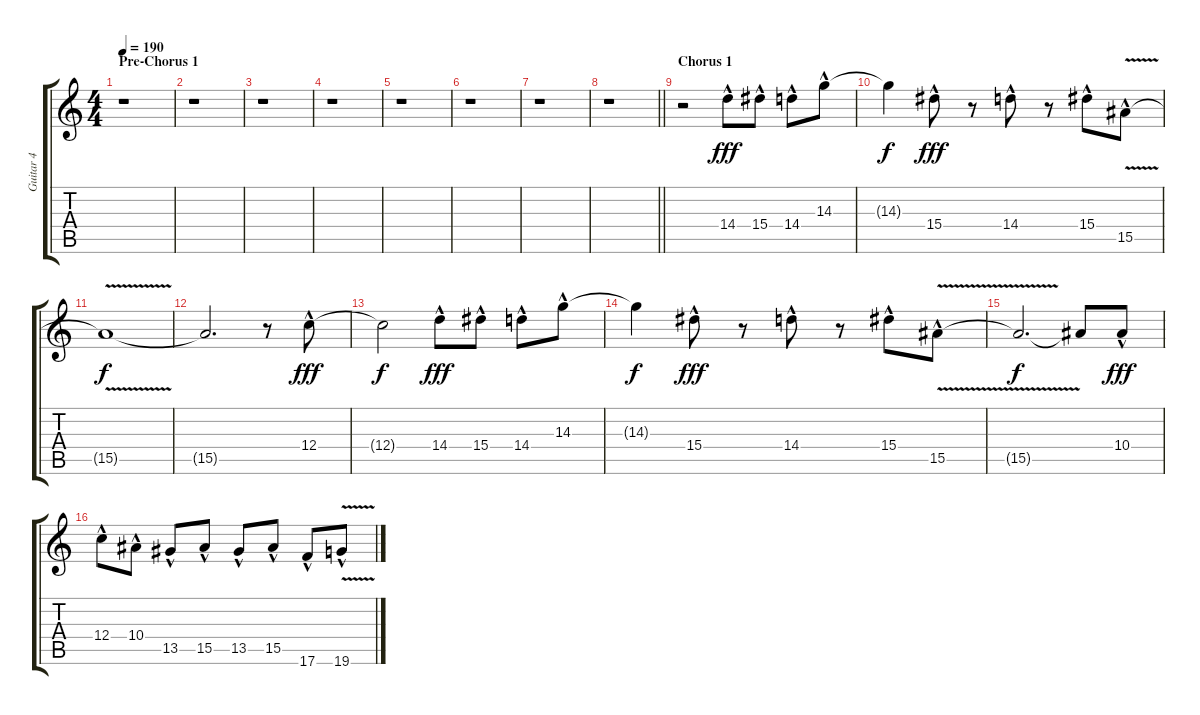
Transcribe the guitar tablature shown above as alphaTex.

\track ("Guitar 4" "Guitar 4") {instrument distortionguitar}
\staff {score tabs}
\tuning (D4 A3 F3 C3 G2 C2) {hide}
\ts (4 4)
\section ("" "Pre-Chorus 1")
\tempo 190
\clef g2
\ks c
r.1{dy fff} |
r.1 |
r.1 |
r.1 |
r.1 |
r.1 |
r.1 |
\barLineRight lightlight
r.1 |
\section ("" "Chorus 1")
r.2 14.4{hac}.8 15.4{hac}.8 14.4{hac}.8 14.3{hac}.8 |
14.3{t}.4{dy f} 15.4{hac}.8{dy fff} r.8 14.4{hac}.8 r.8 15.4{hac}.8 15.5{v hac}.8 |
15.5{t}.1{dy f} |
15.5{t}.2{d} r.8 12.4{hac}.8{dy fff} |
12.4{t}.2{dy f} 14.4{hac}.8{dy fff} 15.4{hac}.8 14.4{hac}.8 14.3{hac}.8 |
14.3{t}.4{dy f} 15.4{hac}.8{dy fff} r.8 14.4{hac}.8 r.8 15.4{hac}.8 15.5{v hac}.8 |
15.5{t}.2{d dy f} 15.5{t}.8 10.4{hac}.8{dy fff} |
12.4{hac}.8 10.4{hac}.8 13.5{hac}.8 15.5{hac}.8 13.5{hac}.8 15.5{hac}.8 17.6{hac}.8 19.6{v hac}.8
